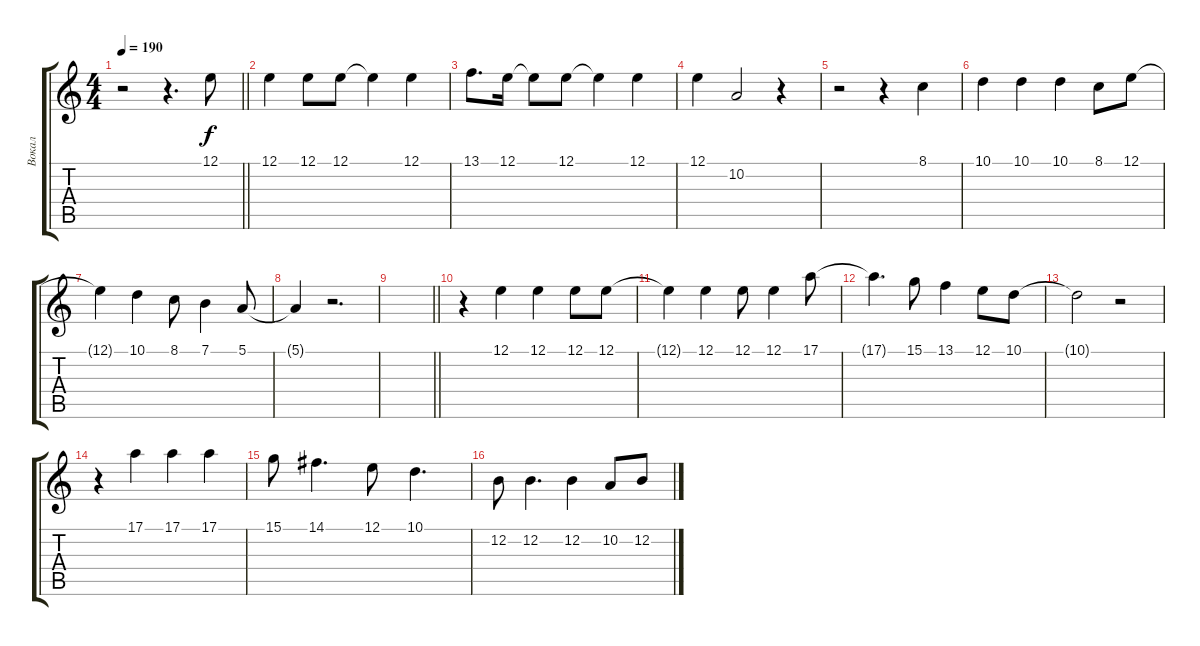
\track ("Вокал" "Вокал") {instrument flute}
\staff {score tabs}
\tuning (E4 B3 G3 D3 A2 E2) {hide}
\ts (4 4)
\tempo 190
\clef g2
\barLineRight lightlight
\ks c
r.2{dy f} r.4{d} 12.1.8 |
\section ("" " ")
12.1.4 12.1.8 12.1.8 12.1{t}.4 12.1.4 |
13.1.8{d} 12.1.16 12.1{t}.8 12.1.8 12.1{t}.4 12.1.4 |
12.1.4 10.2.2 r.4 |
r.2 r.4 8.1.4 |
10.1.4 10.1.4 10.1.4 8.1.8 12.1.8 |
12.1{t}.4 10.1.4 8.1.8 7.1.4 5.1.8 |
5.1{t}.4 r.2{d} |
\barLineRight lightlight
|
\section ("" " ")
r.4 12.1.4 12.1.4 12.1.8 12.1.8 |
12.1{t}.4 12.1.4 12.1.8 12.1.4 17.1.8 |
17.1{t}.4{d} 15.1.8 13.1.4 12.1.8 10.1.8 |
10.1{t}.2 r.2 |
r.4 17.1.4 17.1.4 17.1.4 |
15.1.8 14.1.4{d} 12.1.8 10.1.4{d} |
12.2.8 12.2.4{d} 12.2.4 10.2.8 12.2.8
